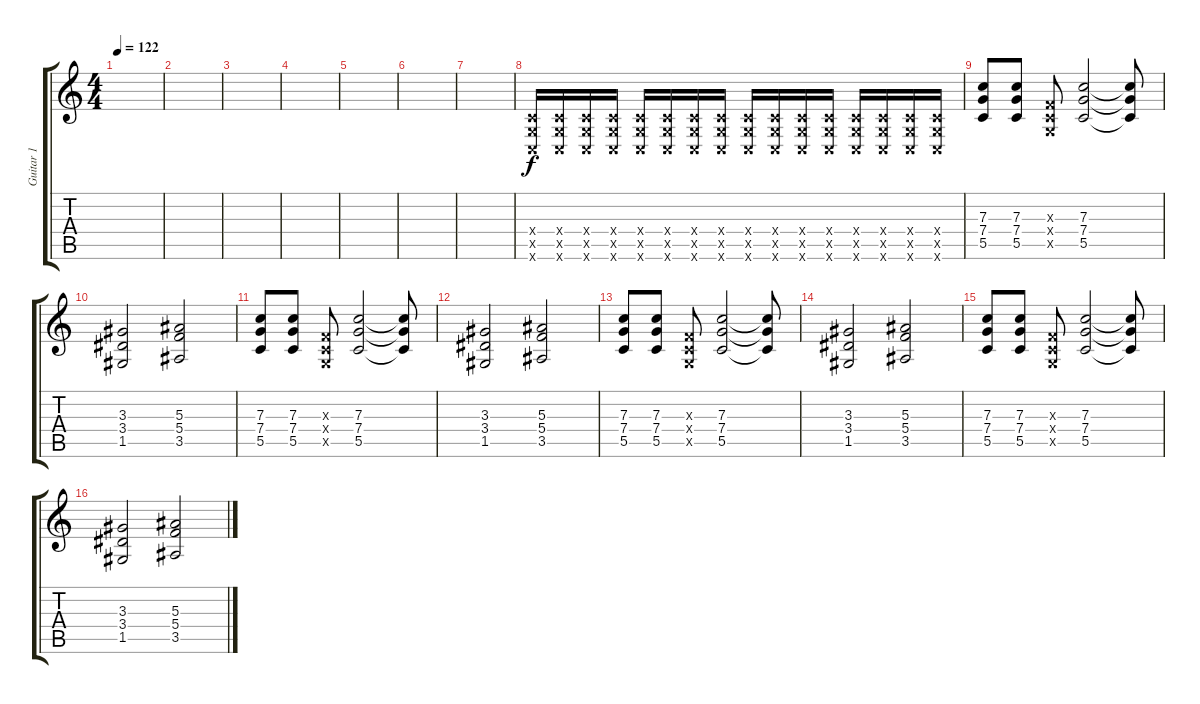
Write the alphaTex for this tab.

\track ("Guitar 1" "Guitar 1") {instrument distortionguitar}
\staff {score tabs}
\tuning (D4 A3 F3 C3 G2 C2) {hide}
\ts (4 4)
\tempo 122
\clef g2
\ks c
|
|
|
|
|
|
|
(0.4{x} 0.5{x} 0.6{x}).16 (0.4{x} 0.5{x} 0.6{x}).16 (0.4{x} 0.5{x} 0.6{x}).16 (0.4{x} 0.5{x} 0.6{x}).16 (0.4{x} 0.5{x} 0.6{x}).16 (0.4{x} 0.5{x} 0.6{x}).16 (0.4{x} 0.5{x} 0.6{x}).16 (0.4{x} 0.5{x} 0.6{x}).16 (0.4{x} 0.5{x} 0.6{x}).16 (0.4{x} 0.5{x} 0.6{x}).16 (0.4{x} 0.5{x} 0.6{x}).16 (0.4{x} 0.5{x} 0.6{x}).16 (0.4{x} 0.5{x} 0.6{x}).16 (0.4{x} 0.5{x} 0.6{x}).16 (0.4{x} 0.5{x} 0.6{x}).16 (0.4{x} 0.5{x} 0.6{x}).16 |
(7.3 7.4 5.5).8 (7.3 7.4 5.5).8 (0.3{x} 0.4{x} 0.5{x}).8 (7.3 7.4 5.5).2 (7.3{t} 7.4{t} 5.5{t}).8 |
(3.3 3.4 1.5).2 (5.3 5.4 3.5).2 |
(7.3 7.4 5.5).8 (7.3 7.4 5.5).8 (0.3{x} 0.4{x} 0.5{x}).8 (7.3 7.4 5.5).2 (7.3{t} 7.4{t} 5.5{t}).8 |
(3.3 3.4 1.5).2 (5.3 5.4 3.5).2 |
(7.3 7.4 5.5).8 (7.3 7.4 5.5).8 (0.3{x} 0.4{x} 0.5{x}).8 (7.3 7.4 5.5).2 (7.3{t} 7.4{t} 5.5{t}).8 |
(3.3 3.4 1.5).2 (5.3 5.4 3.5).2 |
(7.3 7.4 5.5).8 (7.3 7.4 5.5).8 (0.3{x} 0.4{x} 0.5{x}).8 (7.3 7.4 5.5).2 (7.3{t} 7.4{t} 5.5{t}).8 |
(3.3 3.4 1.5).2 (5.3 5.4 3.5).2
